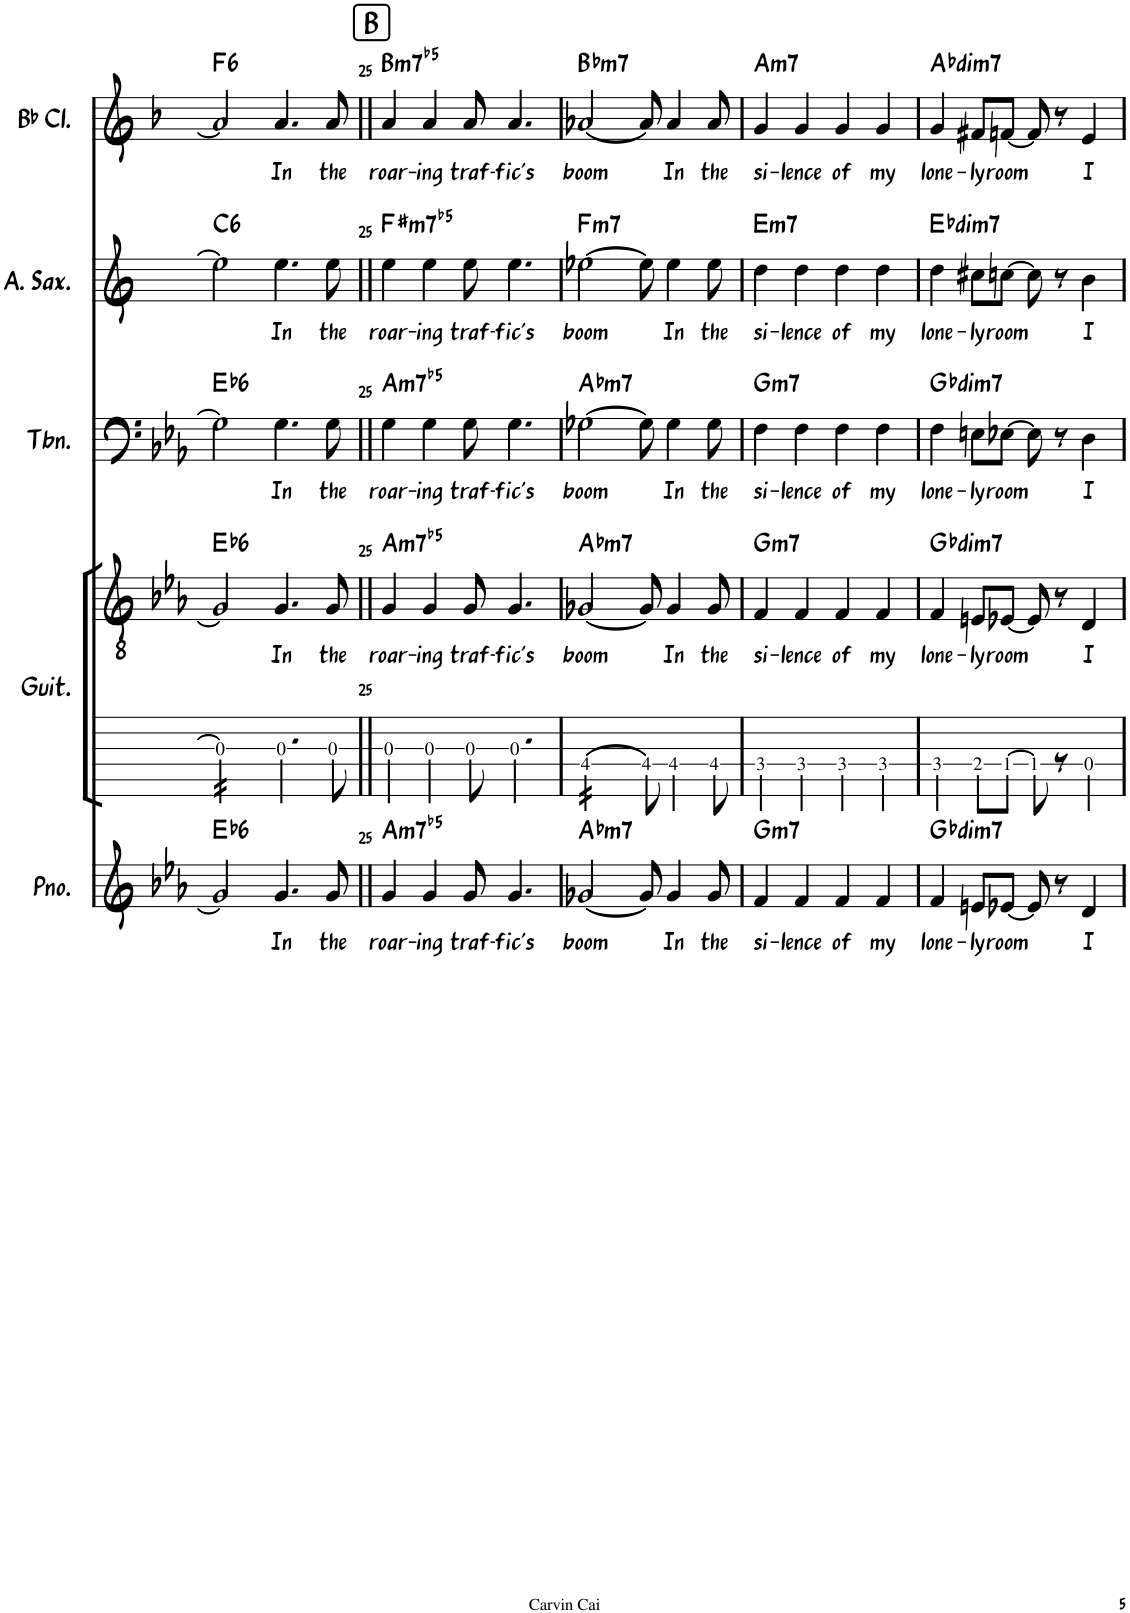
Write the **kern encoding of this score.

**kern	**text	**harte	**kern	**kern	**text	**harte	**kern	**text	**harte	**kern	**text	**harte	**kern	**text	**harte
*part5	*part5	*part5	*part4	*part4	*part4	*part4	*part3	*part3	*part3	*part2	*part2	*part2	*part1	*part1	*part1
*staff6	*staff6	*	*staff5	*staff4	*staff4	*	*staff3	*staff3	*	*staff2	*staff2	*	*staff1	*staff1	*
*I"钢琴	*	*	*I"原音吉他	*	*	*	*I"长号	*	*	*I"中音萨克斯	*	*	*I"降B调单簧管	*	*
!!LO:PB:g=z
*clefG2	*	*	*	*clefGv2	*	*	*clefF4	*	*	*clefG2	*	*	*clefG2	*	*
*	*	*	*	*	*	*	*	*	*	*Trd5c9	*	*	*Trd1c2	*	*
*k[b-e-a-]	*	*	*k[b-e-a-]	*k[b-e-a-]	*	*	*k[b-e-a-]	*	*	*k[]	*	*	*k[b-]	*	*
*M4/4	*	*	*M4/4	*M4/4	*	*	*M4/4	*	*	*M4/4	*	*	*M4/4	*	*
=24	=24	=24	=24	=24	=24	=24	=24	=24	=24	=24	=24	=24	=24	=24	=24
!	!	!LO:H:kt=6	!	!	!	!LO:H:kt=6	!	!	!LO:H:kt=6	!	!	!LO:H:kt=6	!	!	!LO:H:kt=6
2g/]	.	Eb:maj6	2G\]	2G/]	.	Eb:maj6	2G\]	.	Eb:maj6	2ee\]	.	C:maj6	2a/]	.	F:maj6
!	!LO:LY:b	!	!	!	!LO:LY:b	!	!	!LO:LY:b	!	!	!LO:LY:b	!	!	!LO:LY:b	!
4.g/	In	.	4.G\	4.G/	In	.	4.G\	In	.	4.ee\	In	.	4.a/	In	.
!	!LO:LY:b	!	!	!	!LO:LY:b	!	!	!LO:LY:b	!	!	!LO:LY:b	!	!	!LO:LY:b	!
8g/	the	.	8G\	8G/	the	.	8G\	the	.	8ee\	the	.	8a/	the	.
!!LO:REH:place=s1:a:B:cj:fs=14:t=B
=25||	=25||	=25||	=25||	=25||	=25||	=25||	=25||	=25||	=25||	=25||	=25||	=25||	=25||	=25||	=25||
!	!LO:LY:b	!LO:H:kt=m7b5	!	!	!LO:LY:b	!LO:H:kt=m7b5	!	!LO:LY:b	!LO:H:kt=m7b5	!	!LO:LY:b	!LO:H:kt=m7b5	!	!LO:LY:b	!LO:H:kt=m7b5
4g/	roar-	A:hdim7	4G\	4G/	roar-	A:hdim7	4G\	roar-	A:hdim7	4ee\	roar-	F#:hdim7	4a/	roar-	B:hdim7
!	!LO:LY:b	!	!	!	!LO:LY:b	!	!	!LO:LY:b	!	!	!LO:LY:b	!	!	!LO:LY:b	!
4g/	-ing	.	4G\	4G/	-ing	.	4G\	-ing	.	4ee\	-ing	.	4a/	-ing	.
!	!LO:LY:b	!	!	!	!LO:LY:b	!	!	!LO:LY:b	!	!	!LO:LY:b	!	!	!LO:LY:b	!
8g/	traf-	.	8G\	8G/	traf-	.	8G\	traf-	.	8ee\	traf-	.	8a/	traf-	.
!	!LO:LY:b	!	!	!	!LO:LY:b	!	!	!LO:LY:b	!	!	!LO:LY:b	!	!	!LO:LY:b	!
4.g/	-fic's	.	4.G\	4.G/	-fic's	.	4.G\	-fic's	.	4.ee\	-fic's	.	4.a/	-fic's	.
=26	=26	=26	=26	=26	=26	=26	=26	=26	=26	=26	=26	=26	=26	=26	=26
!	!LO:LY:b	!LO:H:kt=m7	!	!	!LO:LY:b	!LO:H:kt=m7	!	!LO:LY:b	!LO:H:kt=m7	!	!LO:LY:b	!LO:H:kt=m7	!	!LO:LY:b	!LO:H:kt=m7
[2g-X/	boom	Ab:min7	[2G-X\	[2G-X/	boom	Ab:min7	[2G-X\	boom	Ab:min7	[2ee-X\	boom	F:min7	[2a-X/	boom	Bb:min7
8g-/]	.	.	8G-\]	8G-/]	.	.	8G-\]	.	.	8ee-\]	.	.	8a-/]	.	.
!	!LO:LY:b	!	!	!	!LO:LY:b	!	!	!LO:LY:b	!	!	!LO:LY:b	!	!	!LO:LY:b	!
4g-/	In	.	4G-\	4G-/	In	.	4G-\	In	.	4ee-\	In	.	4a-/	In	.
!	!LO:LY:b	!	!	!	!LO:LY:b	!	!	!LO:LY:b	!	!	!LO:LY:b	!	!	!LO:LY:b	!
8g-/	the	.	8G-\	8G-/	the	.	8G-\	the	.	8ee-\	the	.	8a-/	the	.
=27	=27	=27	=27	=27	=27	=27	=27	=27	=27	=27	=27	=27	=27	=27	=27
!	!LO:LY:b	!LO:H:kt=m7	!	!	!LO:LY:b	!LO:H:kt=m7	!	!LO:LY:b	!LO:H:kt=m7	!	!LO:LY:b	!LO:H:kt=m7	!	!LO:LY:b	!LO:H:kt=m7
4f/	si-	G:min7	4F\	4F/	si-	G:min7	4F\	si-	G:min7	4dd\	si-	E:min7	4g/	si-	A:min7
!	!LO:LY:b	!	!	!	!LO:LY:b	!	!	!LO:LY:b	!	!	!LO:LY:b	!	!	!LO:LY:b	!
4f/	-lence	.	4F\	4F/	-lence	.	4F\	-lence	.	4dd\	-lence	.	4g/	-lence	.
!	!LO:LY:b	!	!	!	!LO:LY:b	!	!	!LO:LY:b	!	!	!LO:LY:b	!	!	!LO:LY:b	!
4f/	of	.	4F\	4F/	of	.	4F\	of	.	4dd\	of	.	4g/	of	.
!	!LO:LY:b	!	!	!	!LO:LY:b	!	!	!LO:LY:b	!	!	!LO:LY:b	!	!	!LO:LY:b	!
4f/	my	.	4F\	4F/	my	.	4F\	my	.	4dd\	my	.	4g/	my	.
=28	=28	=28	=28	=28	=28	=28	=28	=28	=28	=28	=28	=28	=28	=28	=28
!	!LO:LY:b	!LO:H:kt=dim7	!	!	!LO:LY:b	!LO:H:kt=dim7	!	!LO:LY:b	!LO:H:kt=dim7	!	!LO:LY:b	!LO:H:kt=dim7	!	!LO:LY:b	!LO:H:kt=dim7
4f/	lone-	Gb:dim7	4F\	4F/	lone-	Gb:dim7	4F\	lone-	Gb:dim7	4dd\	lone-	Eb:dim7	4g/	lone-	Ab:dim7
!	!LO:LY:b	!	!	!	!LO:LY:b	!	!	!LO:LY:b	!	!	!LO:LY:b	!	!	!LO:LY:b	!
8en/L	-ly	.	8En\L	8En/L	-ly	.	8En\L	-ly	.	8cc#X\L	-ly	.	8f#X/L	-ly	.
!	!LO:LY:b	!	!	!	!LO:LY:b	!	!	!LO:LY:b	!	!	!LO:LY:b	!	!	!LO:LY:b	!
[8e-X/J	room	.	[8E-X\J	[8E-X/J	room	.	[8E-X\J	room	.	[8ccn\J	room	.	[8fn/J	room	.
8e-/]	.	.	8E-\]	8E-/]	.	.	8E-\]	.	.	8cc\]	.	.	8f/]	.	.
8r	.	.	8r	8r	.	.	8r	.	.	8r	.	.	8r	.	.
!	!LO:LY:b	!	!	!	!LO:LY:b	!	!	!LO:LY:b	!	!	!LO:LY:b	!	!	!LO:LY:b	!
4d/	I	.	4D\	4D/	I	.	4D\	I	.	4b\	I	.	4e/	I	.
=	=	=	=	=	=	=	=	=	=	=	=	=	=	=	=
*-	*-	*-	*-	*-	*-	*-	*-	*-	*-	*-	*-	*-	*-	*-	*-
